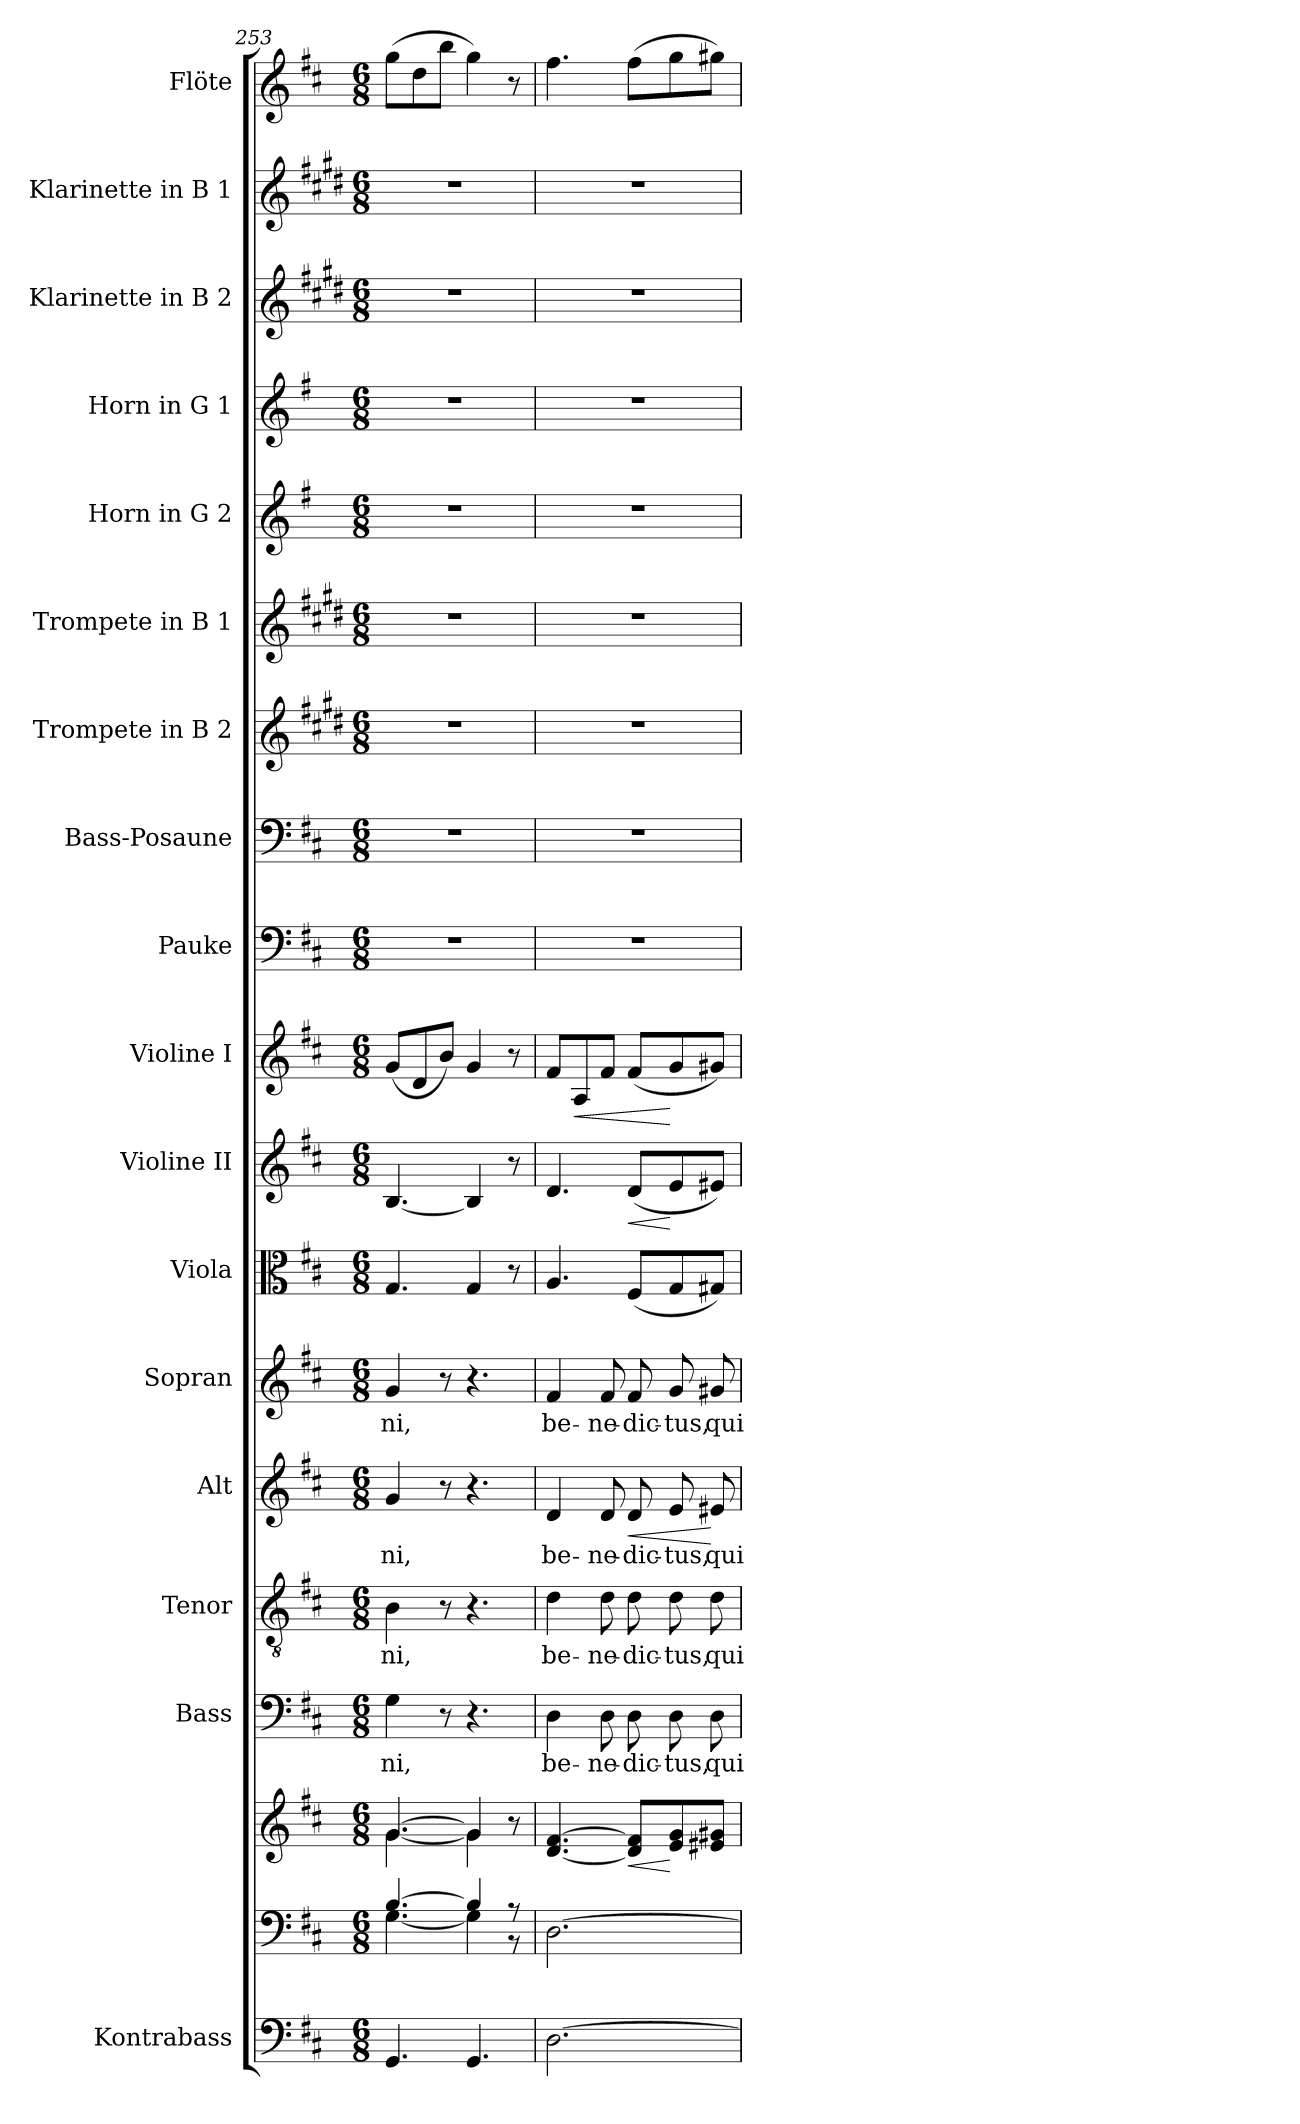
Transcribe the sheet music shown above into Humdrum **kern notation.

**kern	**kern	**kern	**dynam	**kern	**text	**kern	**text	**kern	**text	**dynam	**kern	**text	**kern	**kern	**dynam	**kern	**dynam	**kern	**kern	**kern	**kern	**kern	**kern	**kern	**kern	**kern
*part18	*part17	*part17	*part17	*part16	*part16	*part15	*part15	*part14	*part14	*part14	*part13	*part13	*part12	*part11	*part11	*part10	*part10	*part9	*part8	*part7	*part6	*part5	*part4	*part3	*part2	*part1
*staff19	*staff18	*staff17	*staff17/18	*staff16	*staff16	*staff15	*staff15	*staff14	*staff14	*staff14	*staff13	*staff13	*staff12	*staff11	*staff11	*staff10	*staff10	*staff9	*staff8	*staff7	*staff6	*staff5	*staff4	*staff3	*staff2	*staff1
*I"Kontrabass	*	*	*	*I"Bass	*	*I"Tenor	*	*I"Alt	*	*	*I"Sopran	*	*I"Viola	*I"Violine II	*	*I"Violine I	*	*I"Pauke	*I"Bass-Posaune	*I"Trompete in B 2	*I"Trompete in B 1	*I"Horn in G 2	*I"Horn in G 1	*I"Klarinette in B 2	*I"Klarinette in B 1	*I"Flöte
*I'Kb.	*	*	*	*I'B	*	*I'T	*	*I'A	*	*	*I'S	*	*I'Vla.	*I'Vl. II	*	*I'Vl. I	*	*I'Pk.	*I'B. Pos.	*	*	*I'Hrn. 2	*I'Hrn. 1	*	*	*I'Fl.
*clefF4	*clefF4	*clefG2	*	*clefF4	*	*clefGv2	*	*clefG2	*	*	*clefG2	*	*clefC3	*clefG2	*	*clefG2	*	*clefF4	*clefF4	*clefG2	*clefG2	*clefG2	*clefG2	*clefG2	*clefG2	*clefG2
*ITrd7c12	*	*	*	*	*	*	*	*	*	*	*	*	*	*	*	*	*	*	*	*ITrd1c2	*ITrd1c2	*ITrd3c5	*ITrd3c5	*ITrd1c2	*ITrd1c2	*
*k[f#c#]	*k[f#c#]	*k[f#c#]	*	*k[f#c#]	*	*k[f#c#]	*	*k[f#c#]	*	*	*k[f#c#]	*	*k[f#c#]	*k[f#c#]	*	*k[f#c#]	*	*k[f#c#]	*k[f#c#]	*k[f#c#]	*k[f#c#]	*k[f#c#]	*k[f#c#]	*k[f#c#]	*k[f#c#]	*k[f#c#]
*D:	*D:	*D:	*	*D:	*	*D:	*	*D:	*	*	*D:	*	*D:	*D:	*	*D:	*	*D:	*D:	*D:	*D:	*D:	*D:	*D:	*D:	*D:
*M6/8	*M6/8	*M6/8	*	*M6/8	*	*M6/8	*	*M6/8	*	*	*M6/8	*	*M6/8	*M6/8	*	*M6/8	*	*M6/8	*M6/8	*M6/8	*M6/8	*M6/8	*M6/8	*M6/8	*M6/8	*M6/8
=253	=253	=253	=253	=253	=253	=253	=253	=253	=253	=253	=253	=253	=253	=253	=253	=253	=253	=253	=253	=253	=253	=253	=253	=253	=253	=253
*	*^	*^	*	*	*	*	*	*	*	*	*	*	*	*	*	*	*	*	*	*	*	*	*	*	*	*
!	!	!	!	!	!	!	!LO:LY:b	!	!LO:LY:b	!	!LO:LY:b	!	!	!LO:LY:b	!	!	!	!	!	!	!	!	!	!	!	!	!	!
4.GGG/	[>4.B/	[<4.G\	[>4.g/	[<4.g\	.	4G\	-ni,	4B\	-ni,	4g/	-ni,	.	4g/	-ni,	4.G/	[4.B/	.	(<8g/L	.	2.r	2.r	2.r	2.r	2.r	2.r	2.r	2.r	(>8gg\L
.	.	.	.	.	.	.	.	.	.	.	.	.	.	.	.	.	.	8d/	.	.	.	.	.	.	.	.	.	8dd\
.	.	.	.	.	.	8r	.	8r	.	8r	.	.	8r	.	.	.	.	8b/J)	.	.	.	.	.	.	.	.	.	8bb\J
4.GGG/	4B/]	4G\]	4g/]	4g\]	.	4.r	.	4.r	.	4.r	.	.	4.r	.	4G/	4B/]	.	4g/	.	.	.	.	.	.	.	.	.	4gg\)
.	8r	8r	8r	8ryy	.	.	.	.	.	.	.	.	.	.	8r	8r	.	8r	.	.	.	.	.	.	.	.	.	8r
=254	=254	=254	=254	=254	=254	=254	=254	=254	=254	=254	=254	=254	=254	=254	=254	=254	=254	=254	=254	=254	=254	=254	=254	=254	=254	=254	=254	=254
!	!	!	!	!	!	!	!LO:LY:b	!	!LO:LY:b	!	!LO:LY:b	!	!	!LO:LY:b	!	!	!	!	!	!	!	!	!	!	!	!	!	!
*	*v	*v	*	*	*	*	*	*	*	*	*	*	*	*	*	*	*	*	*	*	*	*	*	*	*	*	*	*
*	*	*v	*v	*	*	*	*	*	*	*	*	*	*	*	*	*	*	*	*	*	*	*	*	*	*	*	*
[2.DD\	[2.D\	[4.d/ [4.f#/	.	4D\	be-	4d\	be-	4d/	be-	.	4f#/	be-	4.A/	4.d/	.	8f#/L	.	2.r	2.r	2.r	2.r	2.r	2.r	2.r	2.r	4.ff#\
!	!	!	!	!	!	!	!	!	!	!	!	!	!	!	!	!	!LO:HP:b	!	!	!	!	!	!	!	!	!
.	.	.	.	.	.	.	.	.	.	.	.	.	.	.	.	8A/	<	.	.	.	.	.	.	.	.	.
!	!	!	!	!	!LO:LY:b	!	!LO:LY:b	!	!LO:LY:b	!	!	!LO:LY:b	!	!	!	!	!	!	!	!	!	!	!	!	!	!
.	.	.	.	8D\	-ne-	8d\	-ne-	8d/	-ne-	.	8f#/	-ne-	.	.	.	8f#/J	.	.	.	.	.	.	.	.	.	.
!	!	!	!LO:HP:b	!	!LO:LY:b	!	!LO:LY:b	!	!LO:LY:b	!LO:HP:b	!	!LO:LY:b	!	!	!LO:HP:b	!	!	!	!	!	!	!	!	!	!	!
.	.	8d/] 8f#/]L	<	8D\	-dic-	8d\	-dic-	8d/	-dic-	<	8f#/	-dic-	(<8F#/L	(<8d/L	<	(<8f#/L	.	.	.	.	.	.	.	.	.	(>8ff#\L
!	!	!	!	!	!LO:LY:b	!	!LO:LY:b	!	!LO:LY:b	!	!	!LO:LY:b	!	!	!	!	!	!	!	!	!	!	!	!	!	!
.	.	8e/ 8g/	[	8D\	-tus,	8d\	-tus,	8e/	-tus,	.	8g/	-tus,	8G/	8e/	[	8g/	[	.	.	.	.	.	.	.	.	8gg\
!	!	!	!	!	!LO:LY:b	!	!LO:LY:b	!	!LO:LY:b	!	!	!LO:LY:b	!	!	!	!	!	!	!	!	!	!	!	!	!	!
.	.	8e#X/ 8g#X/J	.	8D\	qui	8d\	qui	8e#X/	qui	[	8g#X/	qui	8G#X/J)	8e#X/J)	.	8g#X/J)	.	.	.	.	.	.	.	.	.	8gg#X\J)
=	=	=	=	=	=	=	=	=	=	=	=	=	=	=	=	=	=	=	=	=	=	=	=	=	=	=
*-	*-	*-	*-	*-	*-	*-	*-	*-	*-	*-	*-	*-	*-	*-	*-	*-	*-	*-	*-	*-	*-	*-	*-	*-	*-	*-
